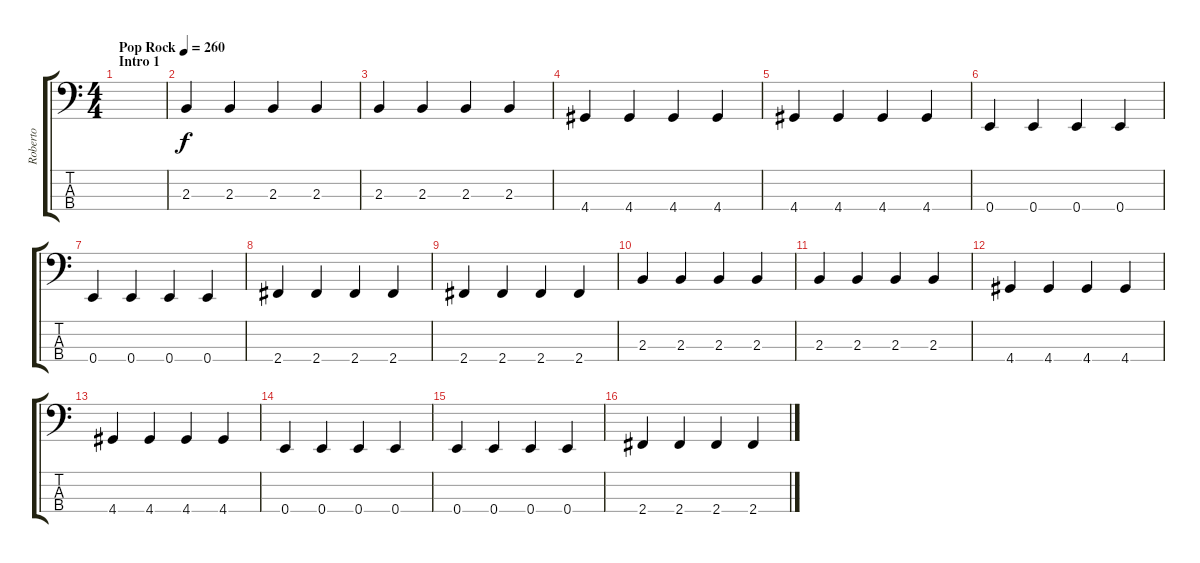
\track ("Roberto" "Roberto") {instrument electricbasspick}
\staff {score tabs}
\tuning (G2 D2 A1 E1) {hide}
\ts (4 4)
\section ("" "Intro 1")
\tempo (260 "Pop Rock")
\clef f4
\ks c
|
2.3.4 2.3.4 2.3.4 2.3.4 |
2.3.4 2.3.4 2.3.4 2.3.4 |
4.4.4 4.4.4 4.4.4 4.4.4 |
4.4.4 4.4.4 4.4.4 4.4.4 |
0.4.4 0.4.4 0.4.4 0.4.4 |
0.4.4 0.4.4 0.4.4 0.4.4 |
2.4.4 2.4.4 2.4.4 2.4.4 |
2.4.4 2.4.4 2.4.4 2.4.4 |
2.3.4 2.3.4 2.3.4 2.3.4 |
2.3.4 2.3.4 2.3.4 2.3.4 |
4.4.4 4.4.4 4.4.4 4.4.4 |
4.4.4 4.4.4 4.4.4 4.4.4 |
0.4.4 0.4.4 0.4.4 0.4.4 |
0.4.4 0.4.4 0.4.4 0.4.4 |
2.4.4 2.4.4 2.4.4 2.4.4
